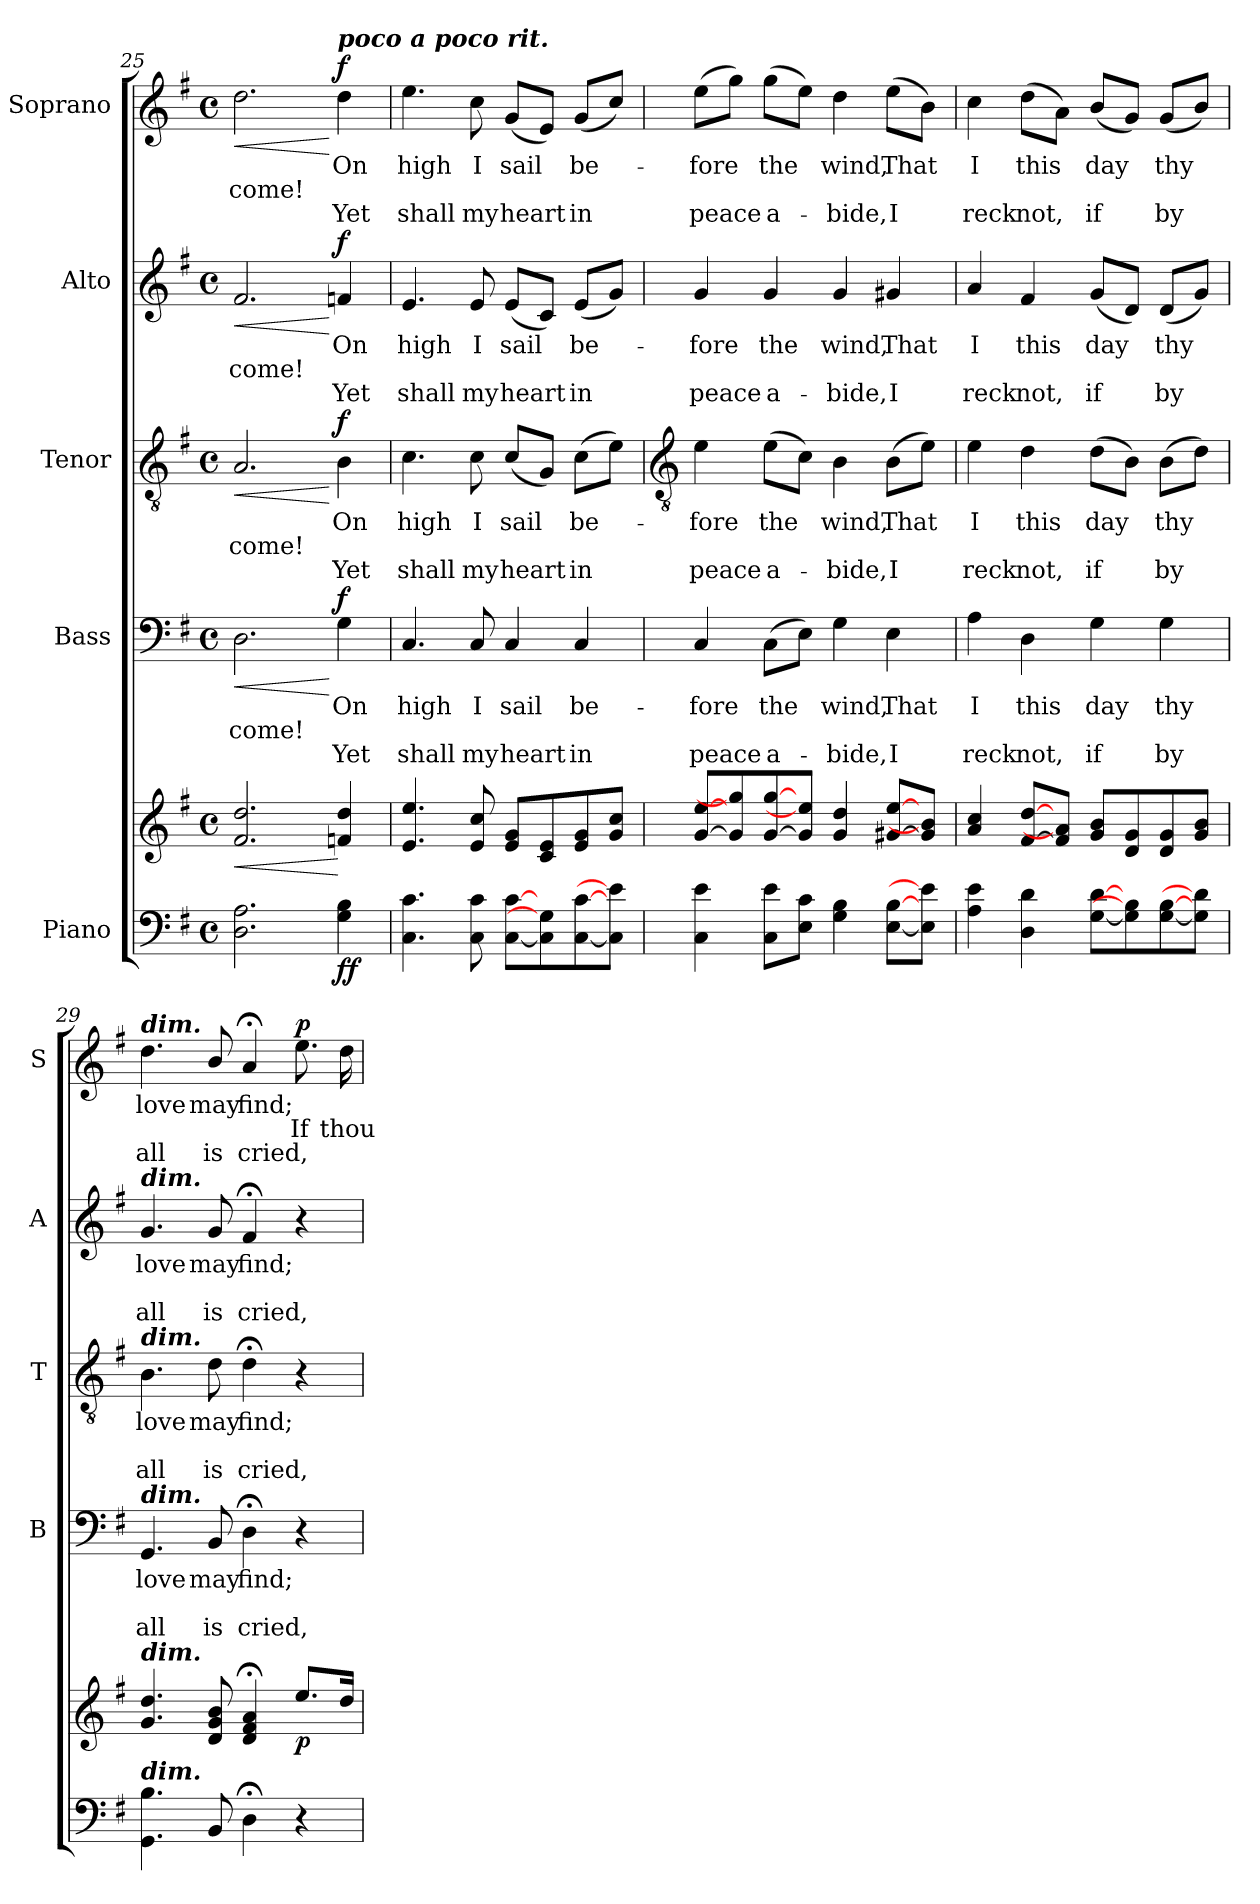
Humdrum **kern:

**kern	**kern	**dynam	**kern	**text	**text	**text	**dynam	**kern	**text	**text	**text	**dynam	**kern	**text	**text	**text	**dynam	**kern	**text	**text	**text	**dynam
*part5	*part5	*part5	*part4	*part4	*part4	*part4	*part4	*part3	*part3	*part3	*part3	*part3	*part2	*part2	*part2	*part2	*part2	*part1	*part1	*part1	*part1	*part1
*staff6	*staff5	*staff5/6	*staff4	*staff4	*staff4	*staff4	*staff4	*staff3	*staff3	*staff3	*staff3	*staff3	*staff2	*staff2	*staff2	*staff2	*staff2	*staff1	*staff1	*staff1	*staff1	*staff1
*I"Piano	*	*	*I"Bass	*	*	*	*	*I"Tenor	*	*	*	*	*I"Alto	*	*	*	*	*I"Soprano	*	*	*	*
*	*	*	*I'B	*	*	*	*	*I'T	*	*	*	*	*I'A	*	*	*	*	*I'S	*	*	*	*
*clefF4	*clefG2	*	*clefF4	*	*	*	*	*clefGv2	*	*	*	*	*clefG2	*	*	*	*	*clefG2	*	*	*	*
*k[f#]	*k[f#]	*	*k[f#]	*	*	*	*	*k[f#]	*	*	*	*	*k[f#]	*	*	*	*	*k[f#]	*	*	*	*
*G:	*G:	*	*G:	*	*	*	*	*G:	*	*	*	*	*G:	*	*	*	*	*G:	*	*	*	*
*M4/4	*M4/4	*	*M4/4	*	*	*	*	*M4/4	*	*	*	*	*M4/4	*	*	*	*	*M4/4	*	*	*	*
*met(c)	*met(c)	*	*met(c)	*	*	*	*	*met(c)	*	*	*	*	*met(c)	*	*	*	*	*met(c)	*	*	*	*
=25	=25	=25	=25	=25	=25	=25	=25	=25	=25	=25	=25	=25	=25	=25	=25	=25	=25	=25	=25	=25	=25	=25
!	!	!LO:HP:b	!	!	!LO:LY:b	!	!LO:HP:b	!	!	!LO:LY:b	!	!LO:HP:b	!	!	!LO:LY:b	!	!LO:HP:b	!	!	!LO:LY:b	!	!LO:HP:b
2.D 2.A	2.f# 2.dd	<	2.D	.	come!	.	<	2.A	.	come!	.	<	2.f#	.	come!	.	<	2.dd	.	come!	.	<
!	!	!	!	!	!	!	!	!	!	!	!	!	!	!	!	!	!	!LO:TX:a:Bi:t=poco a poco rit.	!	!	!	!
!	!	!LO:DY:n=1:b=2	!	!LO:LY:b	!	!LO:LY:b	!	!	!LO:LY:b	!	!LO:LY:b	!	!	!LO:LY:b	!	!LO:LY:b	!	!	!LO:LY:b	!	!LO:LY:b	!
!	!	!LO:DY:n=2:b	!	!	!	!	!LO:DY:n=1:b	!	!	!	!	!LO:DY:n=1:b	!	!	!	!	!LO:DY:n=1:b	!	!	!	!	!LO:DY:n=1:b
4G 4B	4fn 4dd	[ f f	4G	On	.	Yet	[ f	4B	On	.	Yet	[ f	4fn	On	.	Yet	[ f	4dd	On	.	Yet	[ f
=26	=26	=26	=26	=26	=26	=26	=26	=26	=26	=26	=26	=26	=26	=26	=26	=26	=26	=26	=26	=26	=26	=26
!	!	!	!	!LO:LY:b	!	!LO:LY:b	!	!	!LO:LY:b	!	!LO:LY:b	!	!	!LO:LY:b	!	!LO:LY:b	!	!	!LO:LY:b	!	!LO:LY:b	!
4.C 4.c	4.e 4.ee	.	4.C	high	.	shall	.	4.c	high	.	shall	.	4.e	high	.	shall	.	4.ee	high	.	shall	.
!	!	!	!	!LO:LY:b	!	!LO:LY:b	!	!	!LO:LY:b	!	!LO:LY:b	!	!	!LO:LY:b	!	!LO:LY:b	!	!	!LO:LY:b	!	!LO:LY:b	!
8C 8c	8e 8cc	.	8C	I	.	my	.	8c	I	.	my	.	8e	I	.	my	.	8cc	I	.	my	.
!	!	!	!	!LO:LY:b	!	!LO:LY:b	!	!	!LO:LY:b	!	!LO:LY:b	!	!	!LO:LY:b	!	!LO:LY:b	!	!	!LO:LY:b	!	!LO:LY:b	!
[8C [8cL	8e 8gL	.	4C	sail	.	heart	.	(<8cL	sail	.	heart	.	(<8eL	sail	.	heart	.	(<8gL	sail	.	heart	.
8C] 8G]	8c 8e	.	.	.	.	.	.	8GJ)	.	.	.	.	8cJ)	.	.	.	.	8eJ)	.	.	.	.
!	!	!	!	!LO:LY:b	!	!LO:LY:b	!	!	!LO:LY:b	!	!LO:LY:b	!	!	!LO:LY:b	!	!LO:LY:b	!	!	!LO:LY:b	!	!LO:LY:b	!
[8C [8c	8e 8g	.	4C	be-	.	-in	.	(>8cL	be-	.	in	.	(<8eL	be-	.	in	.	(<8gL	be-	.	in	.
8C] 8e]J	8g 8ccJ	.	.	.	.	.	.	8eJ)	.	.	.	.	8gJ)	.	.	.	.	8ccJ)	.	.	.	.
!!LO:LB:g=z
=27	=27	=27	=27	=27	=27	=27	=27	=27	=27	=27	=27	=27	=27	=27	=27	=27	=27	=27	=27	=27	=27	=27
*	*	*	*	*	*	*	*	*clefGv2	*	*	*	*	*	*	*	*	*	*	*	*	*	*
*	*^	*	*	*	*	*	*	*	*	*	*	*	*	*	*	*	*	*	*	*	*	*
!	!	!	!	!	!LO:LY:b	!	!LO:LY:b	!	!	!LO:LY:b	!	!LO:LY:b	!	!	!LO:LY:b	!	!LO:LY:b	!	!	!LO:LY:b	!	!LO:LY:b	!
4C 4e	[8g [8eeL	1ryy	.	4C	fore	.	peace	.	4e	fore	.	peace	.	4g	fore	.	peace	.	(>8eeL	fore	.	peace	.
.	8g] 8gg]	.	.	.	.	.	.	.	.	.	.	.	.	.	.	.	.	.	8ggJ)	.	.	.	.
!	!	!	!	!	!LO:LY:b	!	!LO:LY:b	!	!	!LO:LY:b	!	!LO:LY:b	!	!	!LO:LY:b	!	!LO:LY:b	!	!	!LO:LY:b	!	!LO:LY:b	!
8C 8eL	[8g [8gg	.	.	(>8CL	the	.	a-	.	(>8eL	the	.	a-	.	4g	the	.	a-	.	(>8ggL	the	.	a-	.
8E 8cJ	8g] 8ee]J	.	.	8EJ)	.	.	.	.	8cJ)	.	.	.	.	.	.	.	.	.	8eeJ)	.	.	.	.
!	!	!	!	!	!LO:LY:b	!	!LO:LY:b	!	!	!LO:LY:b	!	!LO:LY:b	!	!	!LO:LY:b	!	!LO:LY:b	!	!	!LO:LY:b	!	!LO:LY:b	!
4G 4B	4g 4dd	.	.	4G	wind,	.	bide,	.	4B	wind,	.	bide,	.	4g	-wind,	.	bide,	.	4dd	wind,	.	bide,	.
!	!	!	!	!	!LO:LY:b	!	!LO:LY:b	!	!	!LO:LY:b	!	!LO:LY:b	!	!	!LO:LY:b	!	!LO:LY:b	!	!	!LO:LY:b	!	!LO:LY:b	!
[8E [8BL	[8g#X [8eeL	.	.	4E	That	.	I	.	(>8BL	That	.	I	.	4g#X	That	.	I	.	(>8eeL	That	.	I	.
8E] 8e]J	8g#] 8b]J	.	.	.	.	.	.	.	8eJ)	.	.	.	.	.	.	.	.	.	8bJ)	.	.	.	.
=28	=28	=28	=28	=28	=28	=28	=28	=28	=28	=28	=28	=28	=28	=28	=28	=28	=28	=28	=28	=28	=28	=28	=28
!	!	!	!	!	!LO:LY:b	!	!LO:LY:b	!	!	!LO:LY:b	!	!LO:LY:b	!	!	!LO:LY:b	!	!LO:LY:b	!	!	!LO:LY:b	!	!LO:LY:b	!
4A 4e	4a 4cc	1ryy	.	4A	I	.	reck	.	4e	I	.	reck	.	4a	I	.	reck	.	4cc	I	.	reck	.
!	!	!	!	!	!LO:LY:b	!	!LO:LY:b	!	!	!LO:LY:b	!	!LO:LY:b	!	!	!LO:LY:b	!	!LO:LY:b	!	!	!LO:LY:b	!	!LO:LY:b	!
4D 4d	[8f# [8ddL	.	.	4D	this	.	not,	.	4d	this	.	not,	.	4f#	this	.	not,	.	(>8ddL	this	.	not,	.
.	8f#] 8a]J	.	.	.	.	.	.	.	.	.	.	.	.	.	.	.	.	.	8aJ)	.	.	.	.
!	!	!	!	!	!LO:LY:b	!	!LO:LY:b	!	!	!LO:LY:b	!	!LO:LY:b	!	!	!LO:LY:b	!	!LO:LY:b	!	!	!LO:LY:b	!	!LO:LY:b	!
[8G [8dL	8g 8bL	.	.	4G	day	.	if	.	(>8dL	day	.	if	.	(<8gL	day	.	if	.	(<8bL	day	.	if	.
8G] 8B]	8d 8g	.	.	.	.	.	.	.	8BJ)	.	.	.	.	8dJ)	.	.	.	.	8gJ)	.	.	.	.
!	!	!	!	!	!LO:LY:b	!	!LO:LY:b	!	!	!LO:LY:b	!	!LO:LY:b	!	!	!LO:LY:b	!	!LO:LY:b	!	!	!LO:LY:b	!	!LO:LY:b	!
[8G [8B	8d 8g	.	.	4G	thy	.	by	.	(>8BL	thy	.	by	.	(<8dL	thy	.	by	.	(<8gL	thy	.	by	.
8G] 8d]J	8g 8bJ	.	.	.	.	.	.	.	8dJ)	.	.	.	.	8gJ)	.	.	.	.	8bJ)	.	.	.	.
=29	=29	=29	=29	=29	=29	=29	=29	=29	=29	=29	=29	=29	=29	=29	=29	=29	=29	=29	=29	=29	=29	=29	=29
!	!	!	!	!	!	!	!	!	!	!	!	!	!	!	!	!	!	!	!LO:TX:a:Bi:t=dim.	!	!	!	!
!	!	!	!	!	!	!	!	!	!	!	!	!	!	!LO:TX:a:Bi:t=dim.	!	!	!	!	!	!	!	!	!
!	!	!	!	!	!	!	!	!	!LO:TX:a:Bi:t=dim.	!	!	!	!	!	!	!	!	!	!	!	!	!	!
!	!	!	!	!LO:TX:a:Bi:t=dim.	!	!	!	!	!	!	!	!	!	!	!	!	!	!	!	!	!	!	!
!	!LO:TX:a:Bi:t=dim.	!	!	!	!	!	!	!	!	!	!	!	!	!	!	!	!	!	!	!	!	!	!
!LO:TX:a:Bi:t=dim.	!	!	!	!	!	!	!	!	!	!	!	!	!	!	!	!	!	!	!	!	!	!	!
!	!	!	!	!	!LO:LY:b	!	!LO:LY:b	!	!	!LO:LY:b	!	!LO:LY:b	!	!	!LO:LY:b	!	!LO:LY:b	!	!	!LO:LY:b	!	!LO:LY:b	!
4.GG 4.B	4.g 4.dd	1ryy	.	4.GG	love	.	all	.	4.B	love	.	all	.	4.g	love	.	all	.	4.dd	love	.	all	.
!	!	!	!	!	!LO:LY:b	!	!LO:LY:b	!	!	!LO:LY:b	!	!LO:LY:b	!	!	!LO:LY:b	!	!LO:LY:b	!	!	!LO:LY:b	!	!LO:LY:b	!
8BB	8d/ 8g/ 8b/	.	.	8BB	may	.	is	.	8d	may	.	is	.	8g	may	.	is	.	8b/	may	.	is	.
!	!	!	!	!	!LO:LY:b	!	!LO:LY:b	!	!	!LO:LY:b	!	!LO:LY:b	!	!	!LO:LY:b	!	!LO:LY:b	!	!	!LO:LY:b	!	!LO:LY:b	!
4D;<	4d;< 4f#;< 4a;<	.	.	4D;<	find;	.	cried,	.	4d;<	find;	.	cried,	.	4f#;<	find;	.	cried,	.	4a;<	find;	.	cried,	.
!	!	!	!LO:DY:b	!	!	!	!	!	!	!	!	!	!	!	!	!	!	!	!	!	!LO:LY:b	!	!LO:DY:b
4r	8.eeL	.	p	4r	.	.	.	.	4r	.	.	.	.	4r	.	.	.	.	8.ee	.	If	.	p
!	!	!	!	!	!	!	!	!	!	!	!	!	!	!	!	!	!	!	!	!	!LO:LY:b	!	!
.	16ddJ	.	.	.	.	.	.	.	.	.	.	.	.	.	.	.	.	.	16dd	.	thou	.	.
*	*v	*v	*	*	*	*	*	*	*	*	*	*	*	*	*	*	*	*	*	*	*	*	*
=	=	=	=	=	=	=	=	=	=	=	=	=	=	=	=	=	=	=	=	=	=	=
*-	*-	*-	*-	*-	*-	*-	*-	*-	*-	*-	*-	*-	*-	*-	*-	*-	*-	*-	*-	*-	*-	*-
